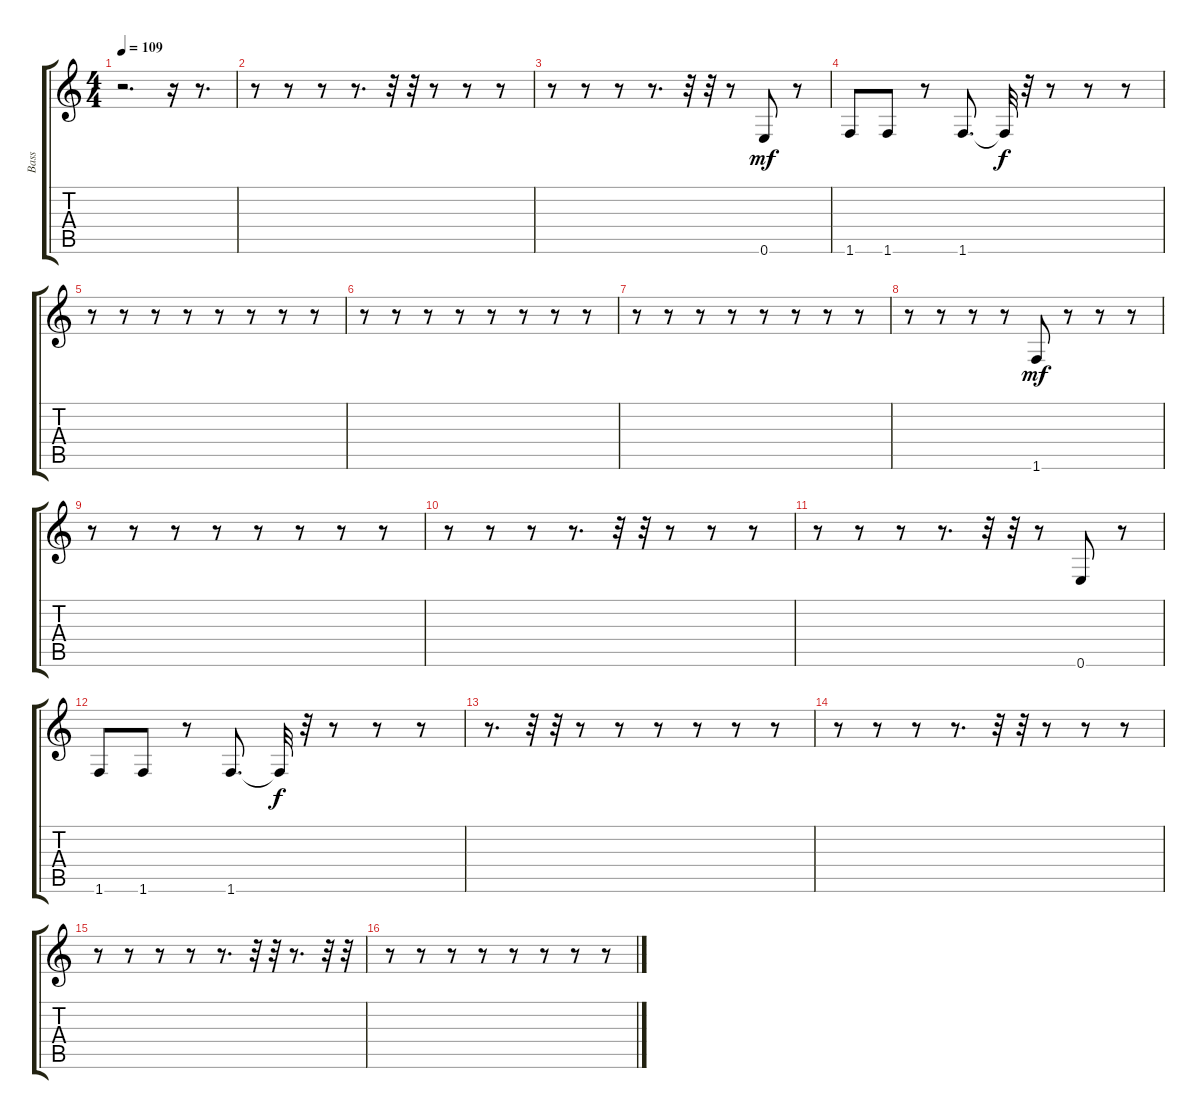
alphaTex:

\track ("Bass" "Bass") {instrument fretlessbass}
\staff {score tabs}
\tuning (E4 B3 G3 D3 A2 E2) {hide}
\ts (4 4)
\tempo 109
\clef g2
\ks c
r.2{d dy mf} r.16 r.8{d} |
r.8 r.8 r.8 r.8{d} r.32 r.32 r.8 r.8 r.8 |
r.8 r.8 r.8 r.8{d} r.32 r.32 r.8 0.6.8 r.8 |
1.6.8 1.6.8 r.8 1.6.8{d} 1.6{t}.32{dy f} r.32 r.8 r.8 r.8 |
r.8 r.8 r.8 r.8 r.8 r.8 r.8 r.8 |
r.8 r.8 r.8 r.8 r.8 r.8 r.8 r.8 |
r.8 r.8 r.8 r.8 r.8 r.8 r.8 r.8 |
r.8 r.8 r.8 r.8 1.6.8{dy mf} r.8 r.8 r.8 |
r.8 r.8 r.8 r.8 r.8 r.8 r.8 r.8 |
r.8 r.8 r.8 r.8{d} r.32 r.32 r.8 r.8 r.8 |
r.8 r.8 r.8 r.8{d} r.32 r.32 r.8 0.6.8 r.8 |
1.6.8 1.6.8 r.8 1.6.8{d} 1.6{t}.32{dy f} r.32 r.8 r.8 r.8 |
r.8{d} r.32 r.32 r.8 r.8 r.8 r.8 r.8 r.8 |
r.8 r.8 r.8 r.8{d} r.32 r.32 r.8 r.8 r.8 |
r.8 r.8 r.8 r.8 r.8{d} r.32 r.32 r.8{d} r.32 r.32 |
r.8 r.8 r.8 r.8 r.8 r.8 r.8 r.8
